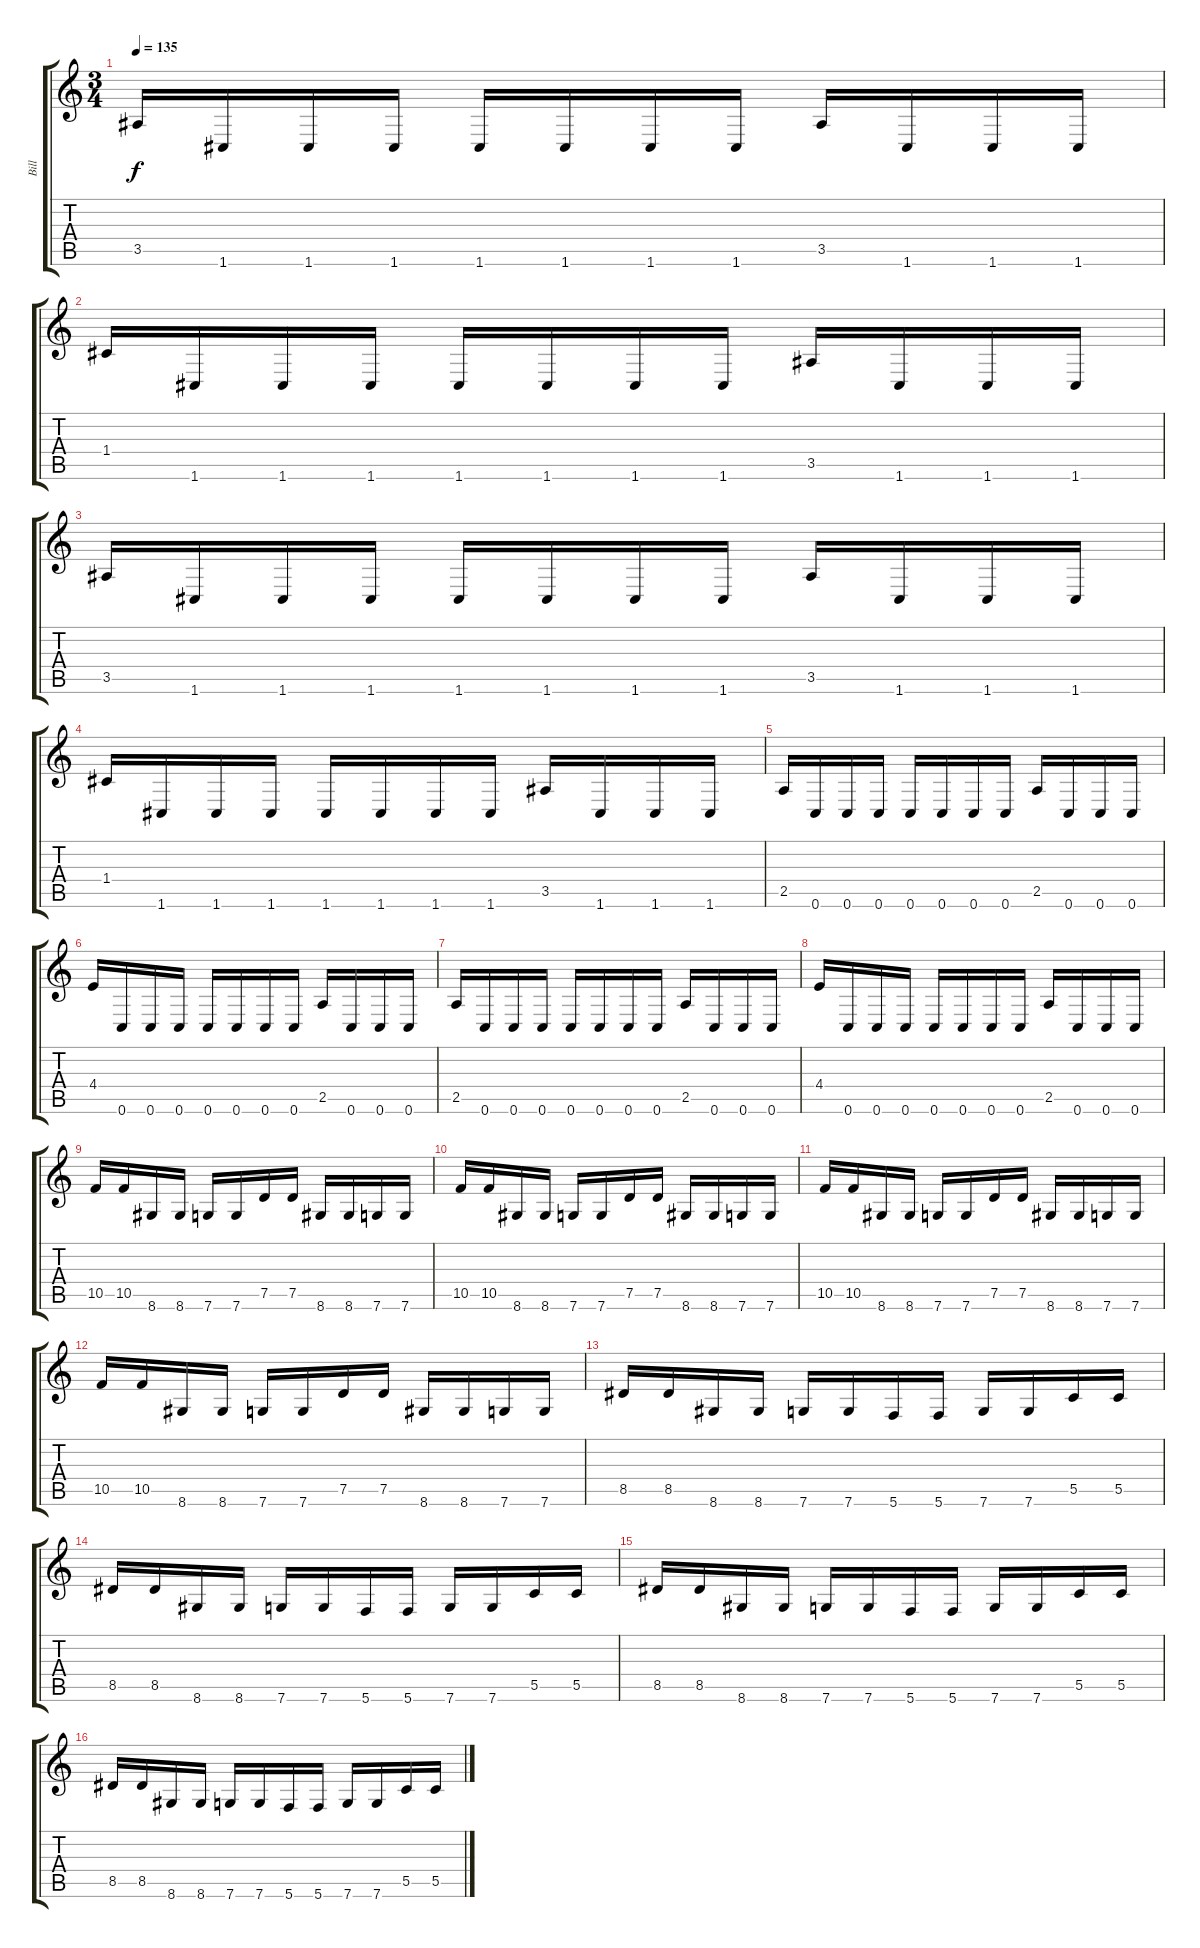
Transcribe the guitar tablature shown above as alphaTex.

\track ("Bill" "Bill") {instrument distortionguitar}
\staff {score tabs}
\tuning (D4 A3 F3 C3 G2 C2) {hide}
\ts (3 4)
\tempo 135
\clef g2
\ks c
3.5.16{dy f} 1.6.16 1.6.16 1.6.16 1.6.16 1.6.16 1.6.16 1.6.16 3.5.16 1.6.16 1.6.16 1.6.16 |
1.4.16 1.6.16 1.6.16 1.6.16 1.6.16 1.6.16 1.6.16 1.6.16 3.5.16 1.6.16 1.6.16 1.6.16 |
3.5.16 1.6.16 1.6.16 1.6.16 1.6.16 1.6.16 1.6.16 1.6.16 3.5.16 1.6.16 1.6.16 1.6.16 |
1.4.16 1.6.16 1.6.16 1.6.16 1.6.16 1.6.16 1.6.16 1.6.16 3.5.16 1.6.16 1.6.16 1.6.16 |
2.5.16 0.6.16 0.6.16 0.6.16 0.6.16 0.6.16 0.6.16 0.6.16 2.5.16 0.6.16 0.6.16 0.6.16 |
4.4.16 0.6.16 0.6.16 0.6.16 0.6.16 0.6.16 0.6.16 0.6.16 2.5.16 0.6.16 0.6.16 0.6.16 |
2.5.16 0.6.16 0.6.16 0.6.16 0.6.16 0.6.16 0.6.16 0.6.16 2.5.16 0.6.16 0.6.16 0.6.16 |
4.4.16 0.6.16 0.6.16 0.6.16 0.6.16 0.6.16 0.6.16 0.6.16 2.5.16 0.6.16 0.6.16 0.6.16 |
10.5.16 10.5.16 8.6.16 8.6.16 7.6.16 7.6.16 7.5.16 7.5.16 8.6.16 8.6.16 7.6.16 7.6.16 |
10.5.16 10.5.16 8.6.16 8.6.16 7.6.16 7.6.16 7.5.16 7.5.16 8.6.16 8.6.16 7.6.16 7.6.16 |
10.5.16 10.5.16 8.6.16 8.6.16 7.6.16 7.6.16 7.5.16 7.5.16 8.6.16 8.6.16 7.6.16 7.6.16 |
10.5.16 10.5.16 8.6.16 8.6.16 7.6.16 7.6.16 7.5.16 7.5.16 8.6.16 8.6.16 7.6.16 7.6.16 |
8.5.16 8.5.16 8.6.16 8.6.16 7.6.16 7.6.16 5.6.16 5.6.16 7.6.16 7.6.16 5.5.16 5.5.16 |
8.5.16 8.5.16 8.6.16 8.6.16 7.6.16 7.6.16 5.6.16 5.6.16 7.6.16 7.6.16 5.5.16 5.5.16 |
8.5.16 8.5.16 8.6.16 8.6.16 7.6.16 7.6.16 5.6.16 5.6.16 7.6.16 7.6.16 5.5.16 5.5.16 |
8.5.16 8.5.16 8.6.16 8.6.16 7.6.16 7.6.16 5.6.16 5.6.16 7.6.16 7.6.16 5.5.16 5.5.16
